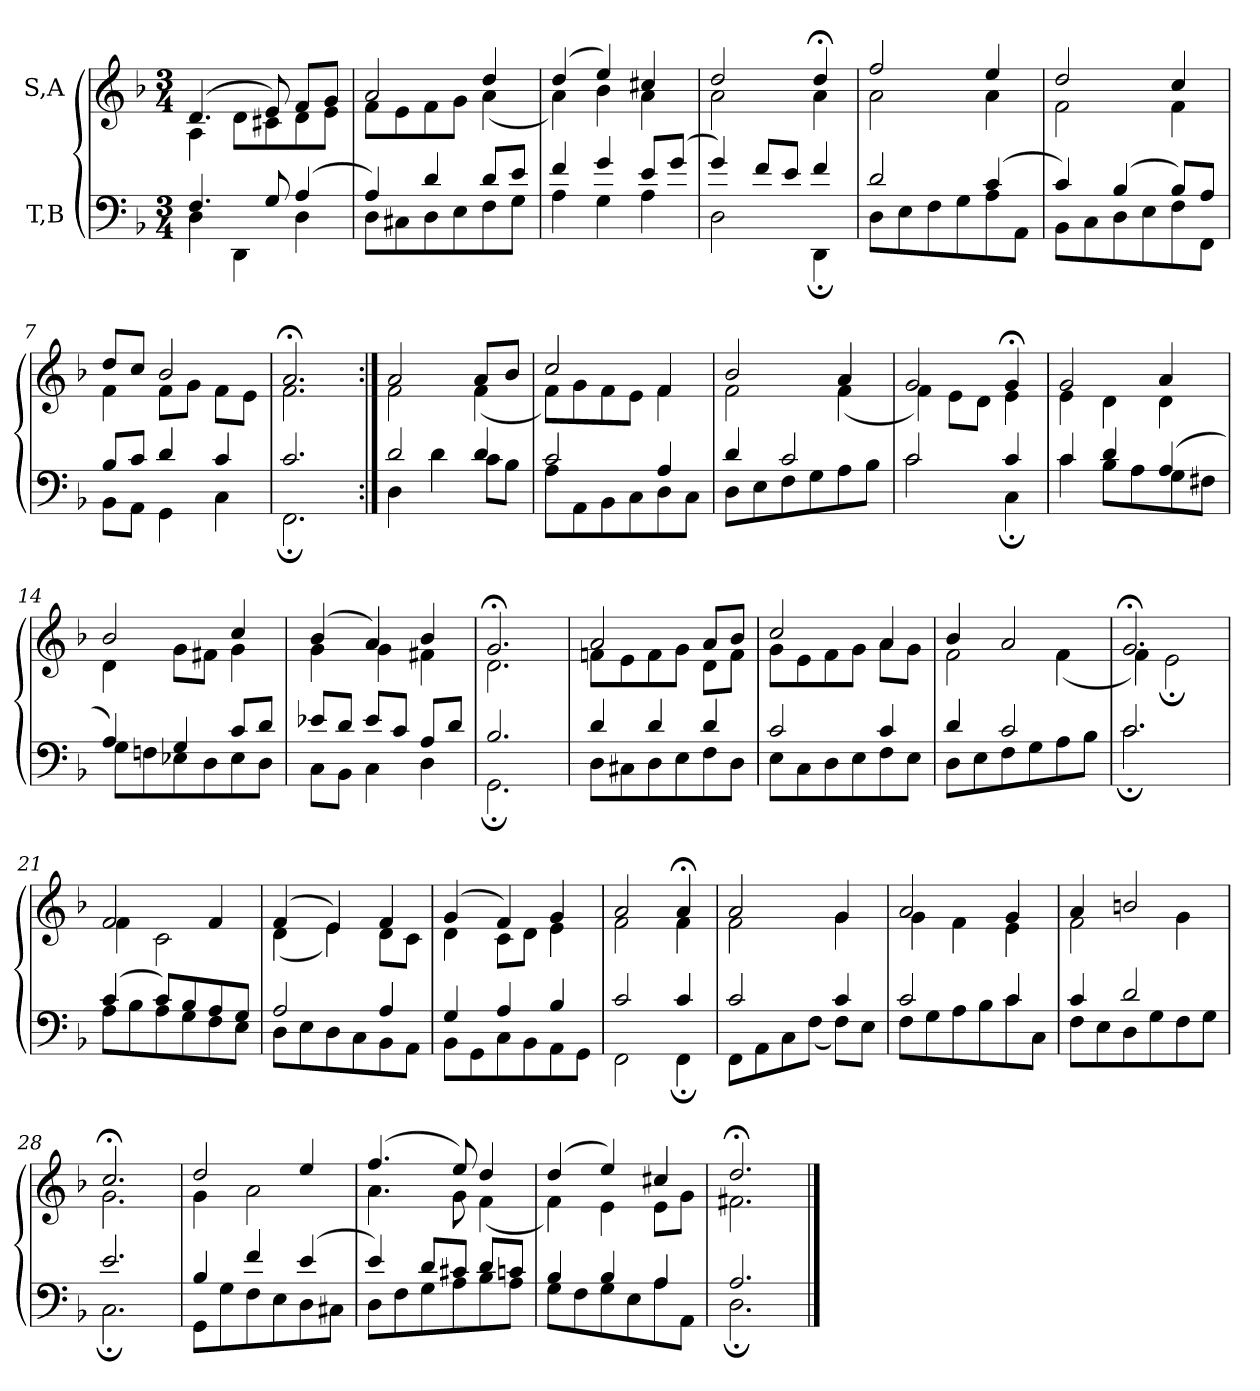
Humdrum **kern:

**kern	**kern
*part2	*part1
*staff2	*staff1
*I"T,B	*I"S,A
*clefF4	*clefG2
*k[b-]	*k[b-]
*M3/4	*M3/4
=1	=1
*^	*^
4.F	4D	(>4.d	4A
.	4DD	.	8dL
8G	.	8e)	8c#X
(>4A	4D	8fL	8d
.	.	8gJ	8eJ
=2	=2	=2	=2
4A)	8DL	2a	8fL
.	8C#X	.	8e
4d	8D	.	8f
.	8E	.	8gJ
8dL	8F	4dd	(<4a
8eJ	8GJ	.	.
=3	=3	=3	=3
4f	4A	(>4dd	4a)
4g	4G	4ee)	4b-
8eL	4A	4cc#X	4a
(>8gJ	.	.	.
=4	=4	=4	=4
4g)	2D	2dd	2a
8fL	.	.	.
8eJ	.	.	.
4f	4DD;	4dd;<	4a
=5	=5	=5	=5
2d	8DL	2ff	2a
.	8E	.	.
.	8F	.	.
.	8G	.	.
(>4c	8A	4ee	4a
.	8AAJ	.	.
=6	=6	=6	=6
4c)	8BB-L	2dd	2f
.	8C	.	.
(>4B-	8D	.	.
.	8E	.	.
8B-L)	8F	4cc	4f
8AJ	8FFJ	.	.
=7	=7	=7	=7
8B-L	8BB-L	8ddL	4f
8cJ	8AAJ	8ccJ	.
4d	4GG	2b-	8fL
.	.	.	8gJ
4c	4C	.	8fL
.	.	.	8eJ
=8	=8	=8	=8
2.c	2.FF;	2.a;<	2.f
=9:|!	=9:|!	=9:|!	=9:|!
2d	4D	2a	2f
.	4d	.	.
4d	8cL	8aL	(<4f
.	8B-J	8b-J	.
=10	=10	=10	=10
2c	8AL	2cc	8fL)
.	8AA	.	8g
.	8BB-	.	8f
.	8C	.	8eJ
4A	8D	4f	4f
.	8CJ	.	.
=11	=11	=11	=11
4d	8DL	2b-	2f
.	8E	.	.
2c	8F	.	.
.	8G	.	.
.	8A	4a	(<4f
.	8B-J	.	.
=12	=12	=12	=12
2c	2c	2g	4f)
.	.	.	8eL
.	.	.	8dJ
4c	4C;	4g;<	4e
=13	=13	=13	=13
4c	4c	2g	4e
4d	8B-L	.	4d
.	8A	.	.
(>4A	8G	4a	4d
.	8F#XJ	.	.
=14	=14	=14	=14
4A)	8GL	2b-	4d
.	8Fn	.	.
4G	8E-X	.	8gL
.	8D	.	8f#XJ
8cL	8E-	4cc	4g
8dJ	8DJ	.	.
=15	=15	=15	=15
8e-XL	8CL	(>4b-	4g
8dJ	8BB-J	.	.
8e-L	4C	4a)	4g
8cJ	.	.	.
8AL	4D	4b-	4f#X
8dJ	.	.	.
=16	=16	=16	=16
2.B-	2.GG;	2.g;<	2.d
=17	=17	=17	=17
4d	8DL	2a	8fnL
.	8C#X	.	8e
4d	8D	.	8f
.	8E	.	8gJ
4d	8F	8aL	8dL
.	8DJ	8b-J	8fJ
=18	=18	=18	=18
2c	8EL	2cc	8gL
.	8C	.	8e
.	8D	.	8f
.	8E	.	8gJ
4c	8F	4a	8aL
.	8EJ	.	8gJ
=19	=19	=19	=19
4d	8DL	4b-	2f
.	8E	.	.
2c	8F	2a	.
.	8G	.	.
.	8A	.	(<4f
.	8B-J	.	.
=20	=20	=20	=20
2.c	2.c;	2.g;<	4f)
.	.	.	2e;
=21	=21	=21	=21
(>4c	8AL	2f	4f
.	8B-	.	.
8cL)	8A	.	2c
8B-	8G	.	.
8A	8F	4f	.
8GJ	8EJ	.	.
=22	=22	=22	=22
2A	8DL	(>4f	(<4d
.	8E	.	.
.	8D	4e)	4e)
.	8C	.	.
4A	8BB-	4f	8dL
.	8AAJ	.	8cJ
=23	=23	=23	=23
4G	8BB-L	(>4g	4d
.	8GG	.	.
4A	8C	4f)	8cL
.	8BB-	.	8dJ
4B-	8AA	4g	4e
.	8GGJ	.	.
=24	=24	=24	=24
2c	2FF	2a	2f
4c	4FF;	4a;<	4f
=25	=25	=25	=25
2c	8FFL	2a	2f
.	8AA	.	.
.	8C	.	.
.	(<8FJ	.	.
4c	8FL)	4g	4g
.	8EJ	.	.
=26	=26	=26	=26
2c	8FL	2a	4g
.	8G	.	.
.	8A	.	4f
.	8B-	.	.
4c	8c	4g	4e
.	8CJ	.	.
=27	=27	=27	=27
4c	8FL	4a	2f
.	8E	.	.
2d	8D	2bn	.
.	8G	.	.
.	8F	.	4g
.	8GJ	.	.
=28	=28	=28	=28
2.e	2.C;	2.cc;<	2.g
=29	=29	=29	=29
4B-	8GGL	2dd	4g
.	8G	.	.
4f	8F	.	2a
.	8E	.	.
(>4e	8D	4ee	.
.	8C#XJ	.	.
=30	=30	=30	=30
4e)	8DL	(>4.ff	4.a
.	8F	.	.
8dL	8G	.	.
8c#XJ	8A	8ee)	8g
8dL	8B-	4dd	(<4f
8cnJ	8AJ	.	.
=31	=31	=31	=31
4B-	8GL	(>4dd	4f)
.	8F	.	.
4B-	8G	4ee)	4e
.	8E	.	.
4A	8A	4cc#X	8eL
.	8AAJ	.	8gJ
=32	=32	=32	=32
2.A	2.D;	2.dd;<	2.f#X
*v	*v	*	*
*	*v	*v
==	==
*-	*-
